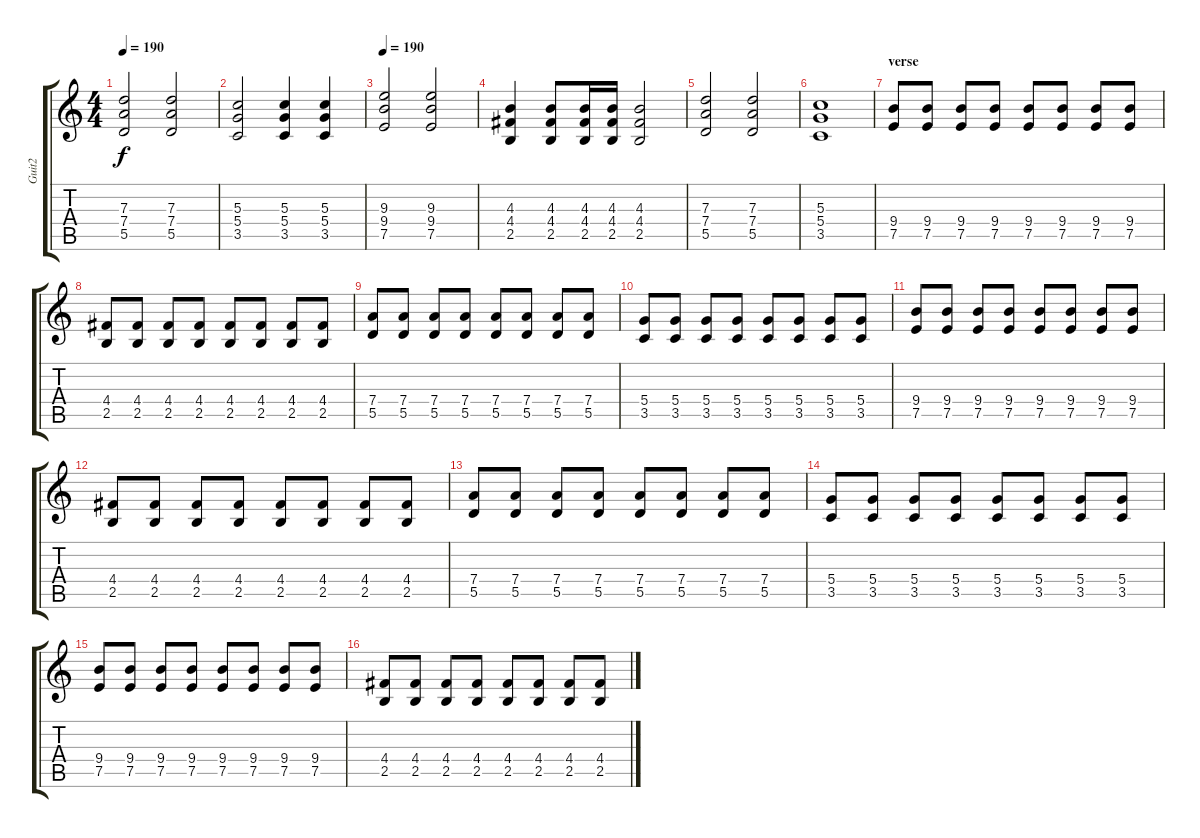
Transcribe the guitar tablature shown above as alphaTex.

\track ("Guit2" "Guit2") {instrument overdrivenguitar}
\staff {score tabs}
\tuning (E4 B3 G3 D3 A2 E2) {hide}
\ts (4 4)
\tempo 190
\clef g2
\ks c
(7.3 7.4 5.5).2{dy f} (7.3 7.4 5.5).2 |
(5.3 5.4 3.5).2 (5.3 5.4 3.5).4 (5.3 5.4 3.5).4 |
\tempo 190
(9.3 9.4 7.5).2 (9.3 9.4 7.5).2 |
(4.3 4.4 2.5).4 (4.3 4.4 2.5).8 (4.3 4.4 2.5).16 (4.3 4.4 2.5).16 (4.3 4.4 2.5).2 |
(7.3 7.4 5.5).2 (7.3 7.4 5.5).2 |
(5.3 5.4 3.5).1 |
\section ("" "verse")
(9.4 7.5).8 (9.4 7.5).8 (9.4 7.5).8 (9.4 7.5).8 (9.4 7.5).8 (9.4 7.5).8 (9.4 7.5).8 (9.4 7.5).8 |
(4.4 2.5).8 (4.4 2.5).8 (4.4 2.5).8 (4.4 2.5).8 (4.4 2.5).8 (4.4 2.5).8 (4.4 2.5).8 (4.4 2.5).8 |
(7.4 5.5).8 (7.4 5.5).8 (7.4 5.5).8 (7.4 5.5).8 (7.4 5.5).8 (7.4 5.5).8 (7.4 5.5).8 (7.4 5.5).8 |
(5.4 3.5).8 (5.4 3.5).8 (5.4 3.5).8 (5.4 3.5).8 (5.4 3.5).8 (5.4 3.5).8 (5.4 3.5).8 (5.4 3.5).8 |
(9.4 7.5).8 (9.4 7.5).8 (9.4 7.5).8 (9.4 7.5).8 (9.4 7.5).8 (9.4 7.5).8 (9.4 7.5).8 (9.4 7.5).8 |
(4.4 2.5).8 (4.4 2.5).8 (4.4 2.5).8 (4.4 2.5).8 (4.4 2.5).8 (4.4 2.5).8 (4.4 2.5).8 (4.4 2.5).8 |
(7.4 5.5).8 (7.4 5.5).8 (7.4 5.5).8 (7.4 5.5).8 (7.4 5.5).8 (7.4 5.5).8 (7.4 5.5).8 (7.4 5.5).8 |
(5.4 3.5).8 (5.4 3.5).8 (5.4 3.5).8 (5.4 3.5).8 (5.4 3.5).8 (5.4 3.5).8 (5.4 3.5).8 (5.4 3.5).8 |
(9.4 7.5).8 (9.4 7.5).8 (9.4 7.5).8 (9.4 7.5).8 (9.4 7.5).8 (9.4 7.5).8 (9.4 7.5).8 (9.4 7.5).8 |
(4.4 2.5).8 (4.4 2.5).8 (4.4 2.5).8 (4.4 2.5).8 (4.4 2.5).8 (4.4 2.5).8 (4.4 2.5).8 (4.4 2.5).8
